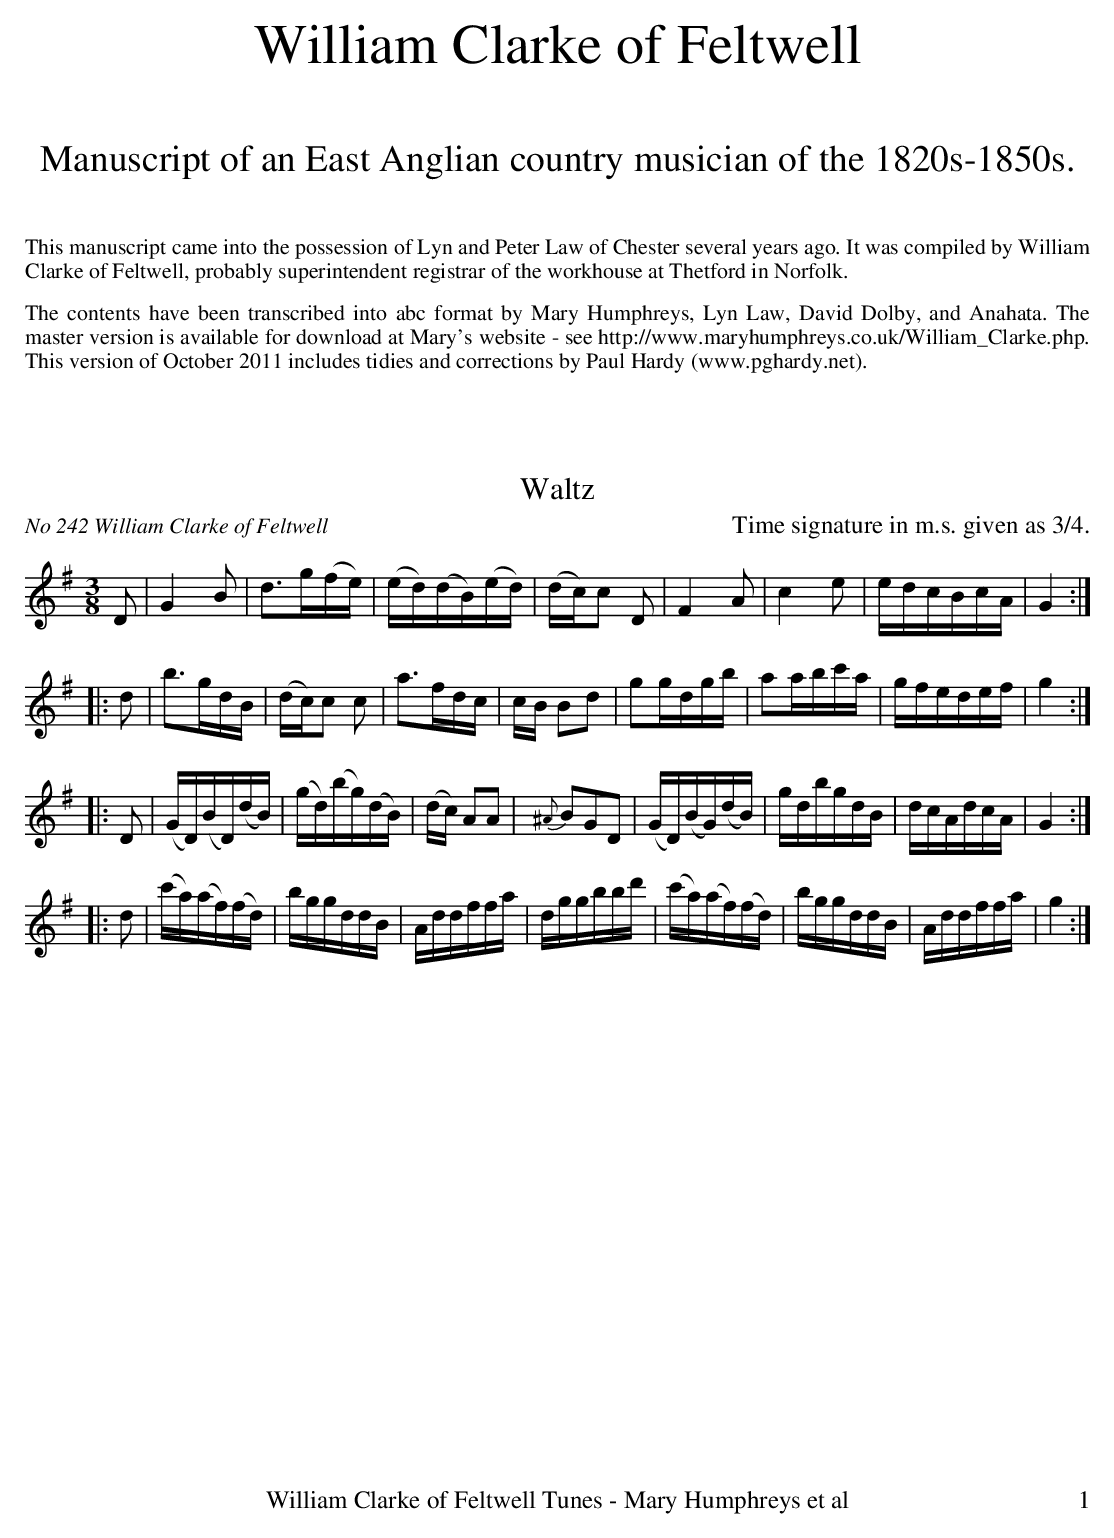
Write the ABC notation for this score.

X:1
T:Waltz
O:No 242 William Clarke of Feltwell
M:3/8
L:1/16
K:G
D2|G4B2|d3g(fe)|(ed)(dB)(ed)|(dc)c2 D2|F4A2|c4e2|edcBcA|G4:|
|:d2|b3gdB|(dc)c2 c2|a3fdc|cB B2d2|g2gdgb|a2abc'a|gfedef|g4:|
|:D2|(GD)(BD)(dB)|(gd)(bg)(dB)|(dc) A2A2|{^A}B2G2D2|(GD)(BG)(dB)|gdbgdB|dcAdcA|G4:|
|:d2|(c'a)(af)(fd)|bggddB|Addffa|dggbbd'|(c'a)(af)(fd)|bggddB|Addffa|g4:|
